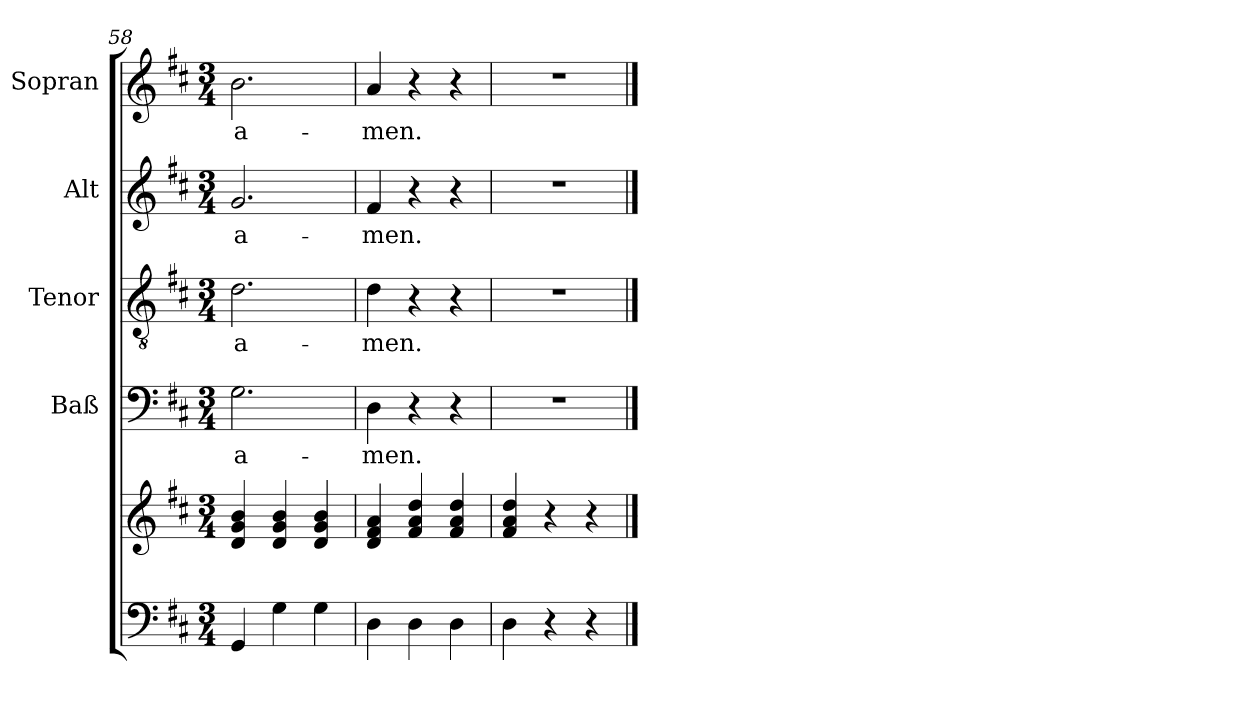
**kern	**kern	**kern	**text	**kern	**text	**kern	**text	**kern	**text
*part5	*part5	*part4	*part4	*part3	*part3	*part2	*part2	*part1	*part1
*staff6	*staff5	*staff4	*staff4	*staff3	*staff3	*staff2	*staff2	*staff1	*staff1
*	*	*I"Baß	*	*I"Tenor	*	*I"Alt	*	*I"Sopran	*
*clefF4	*clefG2	*clefF4	*	*clefGv2	*	*clefG2	*	*clefG2	*
*k[f#c#]	*k[f#c#]	*k[f#c#]	*	*k[f#c#]	*	*k[f#c#]	*	*k[f#c#]	*
*D:	*D:	*D:	*	*D:	*	*D:	*	*D:	*
*M3/4	*M3/4	*M3/4	*	*M3/4	*	*M3/4	*	*M3/4	*
=58	=58	=58	=58	=58	=58	=58	=58	=58	=58
!	!	!	!LO:LY:b	!	!LO:LY:b	!	!LO:LY:b	!	!LO:LY:b
4GG/	4d/ 4g/ 4b/	2.G\	a-	2.d\	a-	2.g/	a-	2.b\	a-
4G\	4d/ 4g/ 4b/	.	.	.	.	.	.	.	.
4G\	4d/ 4g/ 4b/	.	.	.	.	.	.	.	.
=59	=59	=59	=59	=59	=59	=59	=59	=59	=59
!	!	!	!LO:LY:b	!	!LO:LY:b	!	!LO:LY:b	!	!LO:LY:b
4D\	4d/ 4f#/ 4a/	4D\	-men.	4d\	-men.	4f#/	-men.	4a/	-men.
4D\	4f#/ 4a/ 4dd/	4r	.	4r	.	4r	.	4r	.
4D\	4f#/ 4a/ 4dd/	4r	.	4r	.	4r	.	4r	.
=60	=60	=60	=60	=60	=60	=60	=60	=60	=60
4D\	4f#/ 4a/ 4dd/	2.r	.	2.r	.	2.r	.	2.r	.
4r	4r	.	.	.	.	.	.	.	.
4r	4r	.	.	.	.	.	.	.	.
==	==	==	==	==	==	==	==	==	==
*-	*-	*-	*-	*-	*-	*-	*-	*-	*-
